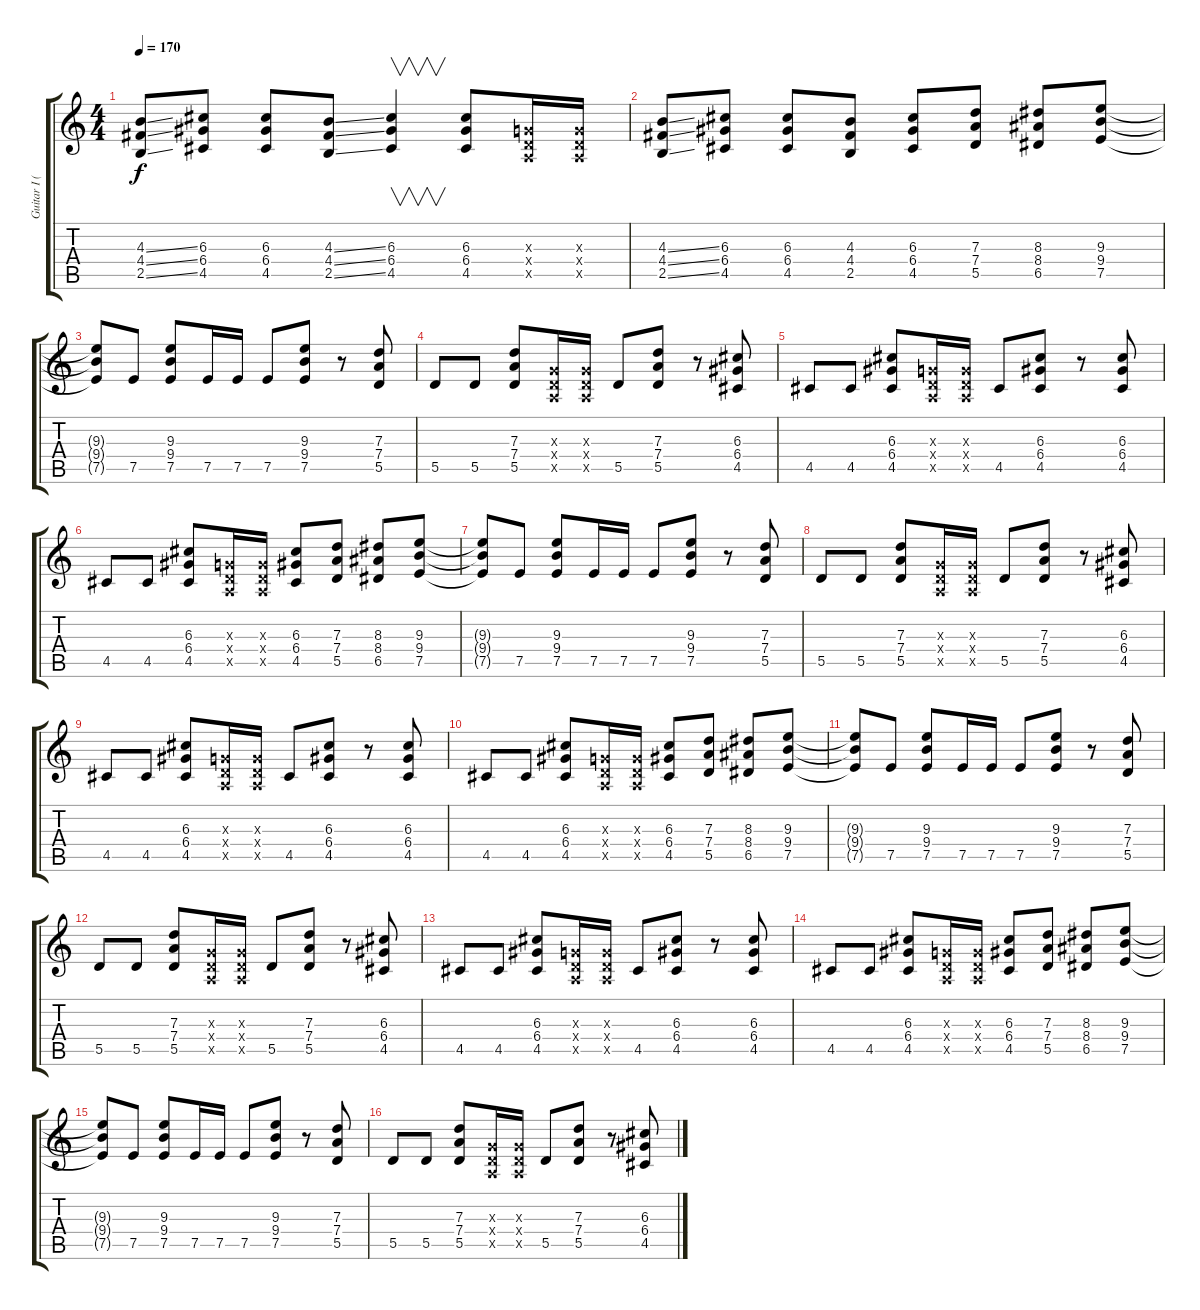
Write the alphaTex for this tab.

\track ("Guitar I (Izzy)" "Guitar I (") {instrument distortionguitar}
\staff {score tabs}
\tuning (E4 B3 G3 D3 A2 E2) {hide}
\ts (4 4)
\tempo 170
\clef g2
\ks c
(4.3{ss} 4.4{ss} 2.5{ss}).8{dy f} (6.3 6.4 4.5).8 (6.3 6.4 4.5).8 (4.3{ss} 4.4{ss} 2.5{ss}).8 (6.3 6.4 4.5).4{v} (6.3 6.4 4.5).8 (0.3{x} 0.4{x} 0.5{x}).16 (0.3{x} 0.4{x} 0.5{x}).16 |
(4.3{ss} 4.4{ss} 2.5{ss}).8 (6.3 6.4 4.5).8 (6.3 6.4 4.5).8 (4.3 4.4 2.5).8 (6.3 6.4 4.5).8 (7.3 7.4 5.5).8 (8.3 8.4 6.5).8 (9.3 9.4 7.5).8 |
(9.3{t} 9.4{t} 7.5{t}).8 7.5.8 (9.3 9.4 7.5).8 7.5.16 7.5.16 7.5.8 (9.3 9.4 7.5).8 r.8 (7.3 7.4 5.5).8 |
5.5.8 5.5.8 (7.3 7.4 5.5).8 (0.3{x} 0.4{x} 0.5{x}).16 (0.3{x} 0.4{x} 0.5{x}).16 5.5.8 (7.3 7.4 5.5).8 r.8 (6.3 6.4 4.5).8 |
4.5.8 4.5.8 (6.3 6.4 4.5).8 (0.3{x} 0.4{x} 0.5{x}).16 (0.3{x} 0.4{x} 0.5{x}).16 4.5.8 (6.3 6.4 4.5).8 r.8 (6.3 6.4 4.5).8 |
4.5.8 4.5.8 (6.3 6.4 4.5).8 (0.3{x} 0.4{x} 0.5{x}).16 (0.3{x} 0.4{x} 0.5{x}).16 (6.3 6.4 4.5).8 (7.3 7.4 5.5).8 (8.3 8.4 6.5).8 (9.3 9.4 7.5).8 |
(9.3{t} 9.4{t} 7.5{t}).8 7.5.8 (9.3 9.4 7.5).8 7.5.16 7.5.16 7.5.8 (9.3 9.4 7.5).8 r.8 (7.3 7.4 5.5).8 |
5.5.8 5.5.8 (7.3 7.4 5.5).8 (0.3{x} 0.4{x} 0.5{x}).16 (0.3{x} 0.4{x} 0.5{x}).16 5.5.8 (7.3 7.4 5.5).8 r.8 (6.3 6.4 4.5).8 |
4.5.8 4.5.8 (6.3 6.4 4.5).8 (0.3{x} 0.4{x} 0.5{x}).16 (0.3{x} 0.4{x} 0.5{x}).16 4.5.8 (6.3 6.4 4.5).8 r.8 (6.3 6.4 4.5).8 |
4.5.8 4.5.8 (6.3 6.4 4.5).8 (0.3{x} 0.4{x} 0.5{x}).16 (0.3{x} 0.4{x} 0.5{x}).16 (6.3 6.4 4.5).8 (7.3 7.4 5.5).8 (8.3 8.4 6.5).8 (9.3 9.4 7.5).8 |
(9.3{t} 9.4{t} 7.5{t}).8 7.5.8 (9.3 9.4 7.5).8 7.5.16 7.5.16 7.5.8 (9.3 9.4 7.5).8 r.8 (7.3 7.4 5.5).8 |
5.5.8 5.5.8 (7.3 7.4 5.5).8 (0.3{x} 0.4{x} 0.5{x}).16 (0.3{x} 0.4{x} 0.5{x}).16 5.5.8 (7.3 7.4 5.5).8 r.8 (6.3 6.4 4.5).8 |
4.5.8 4.5.8 (6.3 6.4 4.5).8 (0.3{x} 0.4{x} 0.5{x}).16 (0.3{x} 0.4{x} 0.5{x}).16 4.5.8 (6.3 6.4 4.5).8 r.8 (6.3 6.4 4.5).8 |
4.5.8 4.5.8 (6.3 6.4 4.5).8 (0.3{x} 0.4{x} 0.5{x}).16 (0.3{x} 0.4{x} 0.5{x}).16 (6.3 6.4 4.5).8 (7.3 7.4 5.5).8 (8.3 8.4 6.5).8 (9.3 9.4 7.5).8 |
(9.3{t} 9.4{t} 7.5{t}).8 7.5.8 (9.3 9.4 7.5).8 7.5.16 7.5.16 7.5.8 (9.3 9.4 7.5).8 r.8 (7.3 7.4 5.5).8 |
5.5.8 5.5.8 (7.3 7.4 5.5).8 (0.3{x} 0.4{x} 0.5{x}).16 (0.3{x} 0.4{x} 0.5{x}).16 5.5.8 (7.3 7.4 5.5).8 r.8 (6.3 6.4 4.5).8
